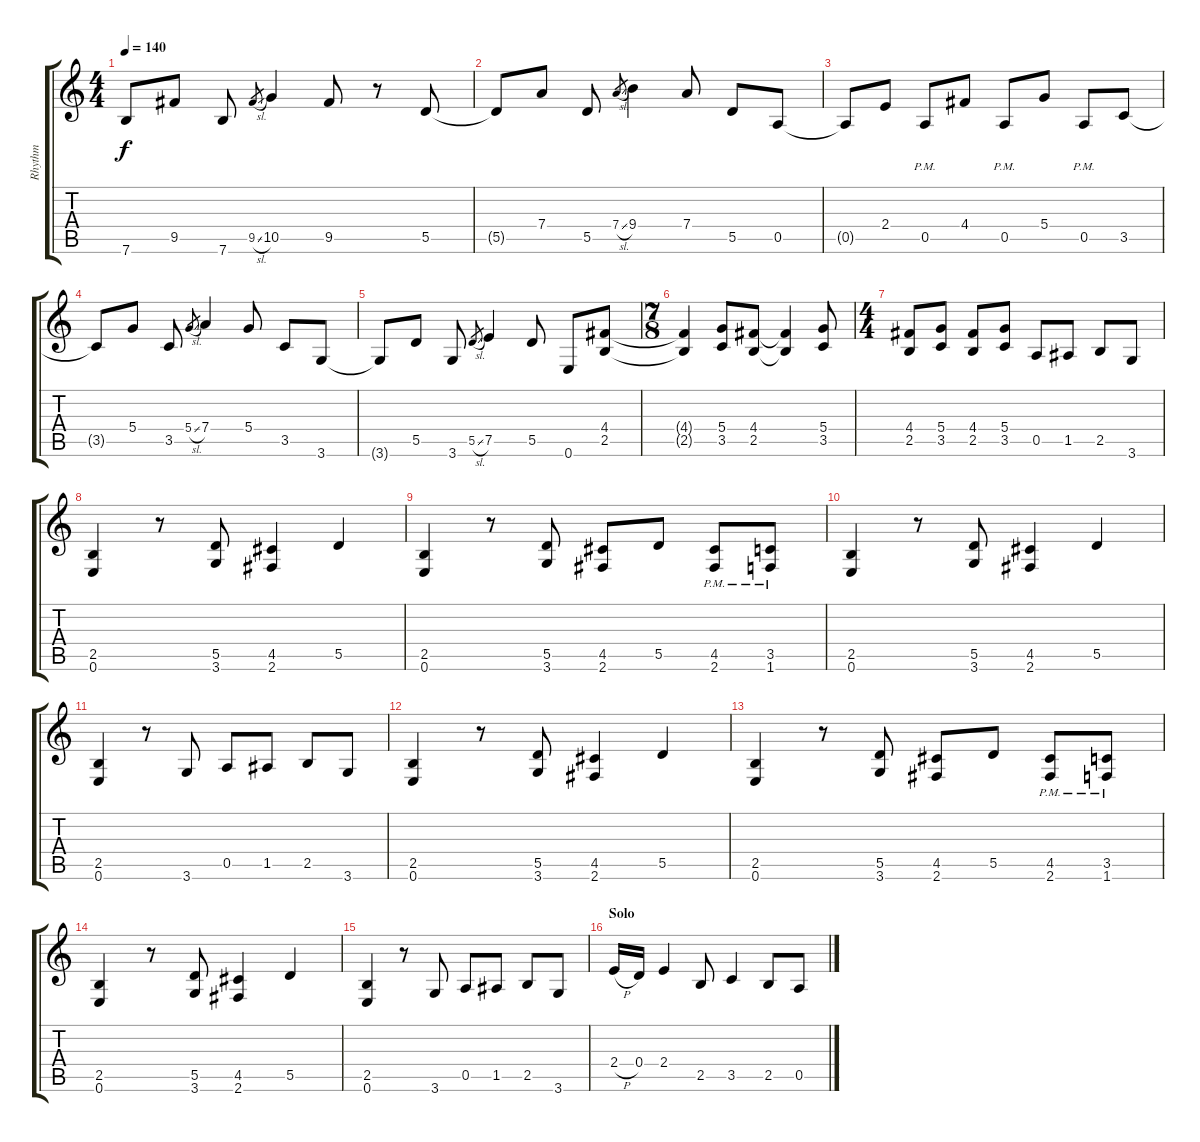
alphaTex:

\track ("Rhythm" "Rhythm") {instrument distortionguitar}
\staff {score tabs}
\tuning (E4 B3 G3 D3 A2 E2) {hide}
\ts (4 4)
\tempo 140
\clef g2
\ks c
7.6{t}.8{dy f} 9.5.8 7.6.8 9.5{sl}.8{gr} 10.5.4 9.5.8 r.8 5.5.8 |
5.5{t}.8 7.4.8 5.5.8 7.4{sl}.8{gr} 9.4.4 7.4.8 5.5.8 0.5.8 |
0.5{t}.8 2.4.8 0.5{pm}.8 4.4.8 0.5{pm}.8 5.4.8 0.5{pm}.8 3.5.8 |
3.5{t}.8 5.4.8 3.5.8 5.4{sl}.8{gr} 7.4.4 5.4.8 3.5.8 3.6.8 |
3.6{t}.8 5.5.8 3.6.8 5.5{sl}.8{gr} 7.5.4 5.5.8 0.6.8 (4.4 2.5).8 |
\ts (7 8)
(4.4{t} 2.5{t}).4 (5.4 3.5).8 (4.4 2.5).8 (4.4{t} 2.5{t}).4 (5.4 3.5).8 |
\ts (4 4)
(4.4 2.5).8 (5.4 3.5).8 (4.4 2.5).8 (5.4 3.5).8 0.5.8 1.5.8 2.5.8 3.6.8 |
(2.5 0.6).4 r.8 (5.5 3.6).8 (4.5 2.6).4 5.5.4 |
(2.5 0.6).4 r.8 (5.5 3.6).8 (4.5 2.6).8 5.5.8 (4.5 2.6{pm}).8 (3.5 1.6{pm}).8 |
(2.5 0.6).4 r.8 (5.5 3.6).8 (4.5 2.6).4 5.5.4 |
(2.5 0.6).4 r.8 3.6.8 0.5.8 1.5.8 2.5.8 3.6.8 |
(2.5 0.6).4 r.8 (5.5 3.6).8 (4.5 2.6).4 5.5.4 |
(2.5 0.6).4 r.8 (5.5 3.6).8 (4.5 2.6).8 5.5.8 (4.5 2.6{pm}).8 (3.5 1.6{pm}).8 |
(2.5 0.6).4 r.8 (5.5 3.6).8 (4.5 2.6).4 5.5.4 |
(2.5 0.6).4 r.8 3.6.8 0.5.8 1.5.8 2.5.8 3.6.8 |
\section ("" "Solo")
2.4{h}.16 0.4.16 2.4.4 2.5.8 3.5.4 2.5.8 0.5.8
